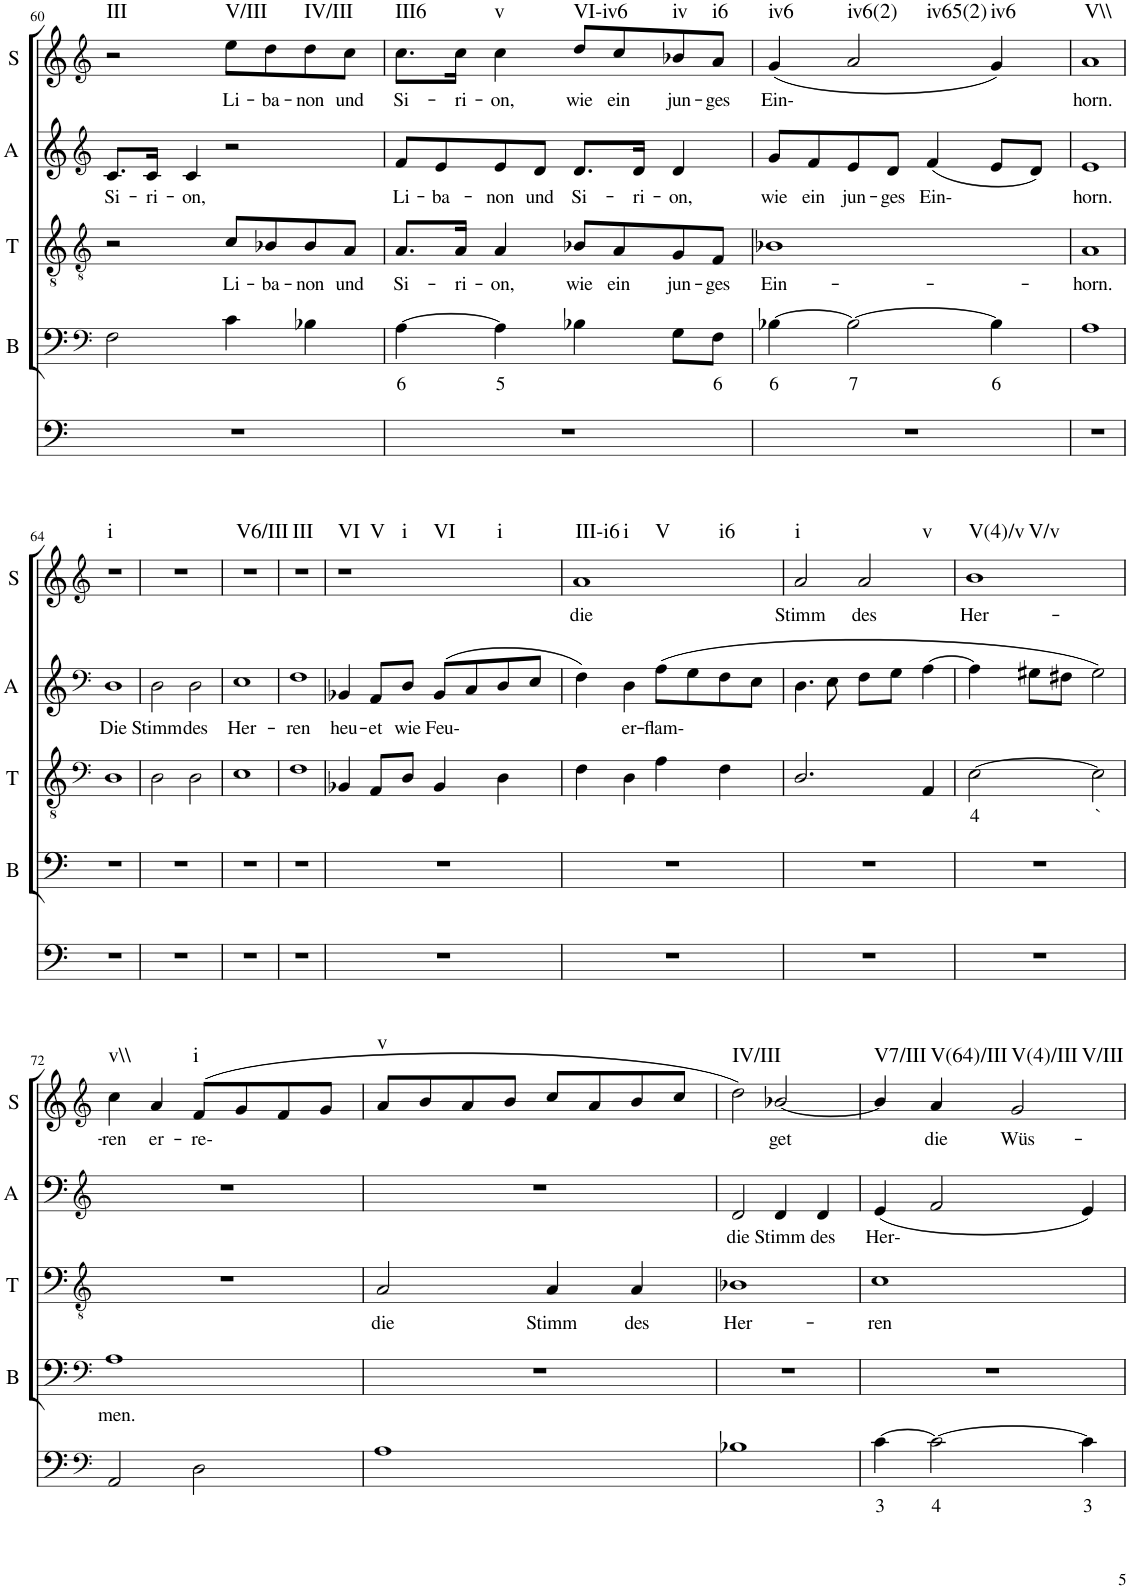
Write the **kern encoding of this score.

**kern	**text	**kern	**text	**kern	**text	**kern	**text	**kern	**text	**harte
*part5	*part5	*part4	*part4	*part3	*part3	*part2	*part2	*part1	*part1	*part1
*staff5	*staff5	*staff4	*staff4	*staff3	*staff3	*staff2	*staff2	*staff1	*staff1	*
*I"Continuo	*	*I"Bass	*	*I"Tenor	*	*I"Alto	*	*I"Soprano	*	*
*	*	*I'B	*	*I'T	*	*I'A	*	*I'S	*	*
!!LO:PB:g=z
*clefF4	*	*clefF4	*	*clefGv2	*	*clefG2	*	*clefG2	*	*
*k[]	*	*k[]	*	*k[]	*	*k[]	*	*k[]	*	*
*M4/4	*	*M4/4	*	*M4/4	*	*M4/4	*	*M4/4	*	*
=60	=60	=60	=60	=60	=60	=60	=60	=60	=60	=60
!	!	!	!	!	!	!	!LO:LY:b	!	!	!LO:H:kt=III
1r	.	2F\	.	2r	.	8.c/L	Si-	2r	.	N
!	!	!	!	!	!	!	!LO:LY:b	!	!	!
.	.	.	.	.	.	16c/Jk	ri-	.	.	.
!	!	!	!	!	!	!	!LO:LY:b	!	!	!
.	.	.	.	.	.	4c/	on,	.	.	.
!	!	!	!	!	!LO:LY:b	!	!	!	!LO:LY:b	!LO:H:kt=V/III
.	.	4c\	.	8c/L	Li-	2r	.	8ee\L	Li-	N
!	!	!	!	!	!LO:LY:b	!	!	!	!LO:LY:b	!
.	.	.	.	8B-X/	ba-	.	.	8dd\	ba-	.
!	!	!	!	!	!LO:LY:b	!	!	!	!LO:LY:b	!LO:H:kt=IV/III
.	.	4B-X\	.	8B-/	non	.	.	8dd\	non	N
!	!	!	!	!	!LO:LY:b	!	!	!	!LO:LY:b	!
.	.	.	.	8A/J	und	.	.	8cc\J	und	.
=61	=61	=61	=61	=61	=61	=61	=61	=61	=61	=61
!	!	!	!LO:LY:b	!	!LO:LY:b	!	!LO:LY:b	!	!LO:LY:b	!LO:H:kt=III6
1r	.	[4A\	6	8.A/L	Si-	8f/L	Li-	8.cc\L	Si-	N
!	!	!	!	!	!	!	!LO:LY:b	!	!	!
.	.	.	.	.	.	8e/	ba-	.	.	.
!	!	!	!	!	!LO:LY:b	!	!	!	!LO:LY:b	!
.	.	.	.	16A/Jk	ri-	.	.	16cc\Jk	ri-	.
!	!	!	!LO:LY:b	!	!LO:LY:b	!	!LO:LY:b	!	!LO:LY:b	!LO:H:kt=v
.	.	4A\]	5	4A/	on,	8e/	non	4cc\	on,	N
!	!	!	!	!	!	!	!LO:LY:b	!	!	!
.	.	.	.	.	.	8d/J	und	.	.	.
!	!	!	!	!	!LO:LY:b	!	!LO:LY:b	!	!LO:LY:b	!LO:H:kt=VI-iv6
.	.	4B-X\	.	8B-X/L	wie	8.d/L	Si-	8dd/L	wie	N
!	!	!	!	!	!LO:LY:b	!	!	!	!LO:LY:b	!
.	.	.	.	8A/	ein	.	.	8cc/	ein	.
!	!	!	!	!	!	!	!LO:LY:b	!	!	!
.	.	.	.	.	.	16d/Jk	ri-	.	.	.
!	!	!	!	!	!LO:LY:b	!	!LO:LY:b	!	!LO:LY:b	!LO:H:kt=iv
.	.	8G\L	.	8G/	jun-	4d/	on,	8b-X/	jun-	N
!	!	!	!LO:LY:b	!	!LO:LY:b	!	!	!	!LO:LY:b	!LO:H:kt=i6
.	.	8F\J	6	8F/J	ges	.	.	8a/J	ges	N
=62	=62	=62	=62	=62	=62	=62	=62	=62	=62	=62
!	!	!	!LO:LY:b	!	!LO:LY:b	!	!LO:LY:b	!	!LO:LY:b	!LO:H:kt=iv6
1r	.	[4B-X\	6	1B-X	Ein-	8g/L	wie	(4g/	Ein-	N
!	!	!	!	!	!	!	!LO:LY:b	!	!	!
.	.	.	.	.	.	8f/	ein	.	.	.
!	!	!	!LO:LY:b	!	!	!	!LO:LY:b	!	!	!LO:H:n=1:kt=iv6(2)
!	!	!	!	!	!	!	!	!	!	!LO:H:n=2:kt=iv65(2)
.	.	2B-\_	7	.	.	8e/	jun-	2a/	.	N N
!	!	!	!	!	!	!	!LO:LY:b	!	!	!
.	.	.	.	.	.	8d/J	ges	.	.	.
!	!	!	!	!	!	!	!LO:LY:b	!	!	!
.	.	.	.	.	.	(4f/	Ein-	.	.	.
!	!	!	!LO:LY:b	!	!	!	!	!	!	!LO:H:kt=iv6
.	.	4B-\]	6	.	.	8e/L	.	4g/)	.	N
.	.	.	.	.	.	8d/J)	.	.	.	.
=63	=63	=63	=63	=63	=63	=63	=63	=63	=63	=63
!	!	!	!	!	!LO:LY:b	!	!LO:LY:b	!	!LO:LY:b	!LO:H:kt=V\\
1r	.	1A	.	1A	horn.	1e	horn.	1a	horn.	N
!!LO:LB:g=z
=64	=64	=64	=64	=64	=64	=64	=64	=64	=64	=64
*	*	*	*	*clefF4	*	*clefF4	*	*clefG2	*	*
!	!	!	!	!	!	!	!LO:LY:b	!	!	!LO:H:kt=i
1r	.	1r	.	1D	.	1D	Die	1r	.	N
=65	=65	=65	=65	=65	=65	=65	=65	=65	=65	=65
!	!	!	!	!	!	!	!LO:LY:b	!	!	!
1r	.	1r	.	2D\	.	2D\	Stimm	1r	.	.
!	!	!	!	!	!	!	!LO:LY:b	!	!	!
.	.	.	.	2D\	.	2D\	des	.	.	.
=66	=66	=66	=66	=66	=66	=66	=66	=66	=66	=66
!	!	!	!	!	!	!	!LO:LY:b	!	!	!LO:H:kt=V6/III
1r	.	1r	.	1E	.	1E	Her-	1r	.	N
=67	=67	=67	=67	=67	=67	=67	=67	=67	=67	=67
!	!	!	!	!	!	!	!LO:LY:b	!	!	!LO:H:kt=III
1r	.	1r	.	1F	.	1F	ren	1r	.	N
=68	=68	=68	=68	=68	=68	=68	=68	=68	=68	=68
!	!	!	!	!	!	!	!LO:LY:b	!	!	!LO:H:n=1:kt=VI
!	!	!	!	!	!	!	!	!	!	!LO:H:n=2:kt=V
!	!	!	!	!	!	!	!	!	!	!LO:H:n=3:kt=i
!	!	!	!	!	!	!	!	!	!	!LO:H:n=4:kt=VI
!	!	!	!	!	!	!	!	!	!	!LO:H:n=5:kt=i
1r	.	1r	.	4BB-X/	.	4BB-X/	heu-	1r	.	N N N N N
!	!	!	!	!	!	!	!LO:LY:b	!	!	!
.	.	.	.	8AA/L	.	8AA/L	et	.	.	.
!	!	!	!	!	!	!	!LO:LY:b	!	!	!
.	.	.	.	8D/J	.	8D/J	wie	.	.	.
!	!	!	!	!	!	!	!LO:LY:b	!	!	!
.	.	.	.	4BB-/	.	(8BB-/L	Feu-	.	.	.
.	.	.	.	.	.	8C/	.	.	.	.
.	.	.	.	4D\	.	8D/	.	.	.	.
.	.	.	.	.	.	8E/J	.	.	.	.
=69	=69	=69	=69	=69	=69	=69	=69	=69	=69	=69
!	!	!	!	!	!	!	!	!	!LO:LY:b	!LO:H:n=1:kt=III-i6
!	!	!	!	!	!	!	!	!	!	!LO:H:n=2:kt=i
!	!	!	!	!	!	!	!	!	!	!LO:H:n=3:kt=V
!	!	!	!	!	!	!	!	!	!	!LO:H:n=4:kt=i6
1r	.	1r	.	4F\	.	4F\)	.	1a	die	N N N N
!	!	!	!	!	!	!	!LO:LY:b	!	!	!
.	.	.	.	4D\	.	4D\	er-	.	.	.
!	!	!	!	!	!	!	!LO:LY:b	!	!	!
.	.	.	.	4A\	.	(8A\L	flam-	.	.	.
.	.	.	.	.	.	8G\	.	.	.	.
.	.	.	.	4F\	.	8F\	.	.	.	.
.	.	.	.	.	.	8E\J	.	.	.	.
=70	=70	=70	=70	=70	=70	=70	=70	=70	=70	=70
!	!	!	!	!	!	!	!	!	!LO:LY:b	!LO:H:kt=i
1r	.	1r	.	2.D/	.	4.D\	.	2a/	Stimm	N
.	.	.	.	.	.	8E\	.	.	.	.
!	!	!	!	!	!	!	!	!	!LO:LY:b	!LO:H:kt=v
.	.	.	.	.	.	8F\L	.	2a/	des	N
.	.	.	.	.	.	8G\J	.	.	.	.
.	.	.	.	4AA/	.	[4A\	.	.	.	.
=71	=71	=71	=71	=71	=71	=71	=71	=71	=71	=71
!	!	!	!	!	!LO:LY:b	!	!	!	!LO:LY:b	!LO:H:n=1:kt=V(4)/v
!	!	!	!	!	!	!	!	!	!	!LO:H:n=2:kt=V/v
1r	.	1r	.	[2E\	4	4A\]	.	1b	Her-	N N
.	.	.	.	.	.	8G#X\L	.	.	.	.
.	.	.	.	.	.	8F#X\J	.	.	.	.
!	!	!	!	!	!LO:LY:b	!	!	!	!	!
.	.	.	.	2E\]	`	2G#\)	.	.	.	.
!!LO:LB:g=z
=72	=72	=72	=72	=72	=72	=72	=72	=72	=72	=72
*clefF4	*	*clefF4	*	*clefGv2	*	*clefG2	*	*clefG2	*	*
!	!	!	!LO:LY:b	!	!	!	!	!	!LO:LY:b	!LO:H:kt=v\\
2AA/	.	1A	men.	1r	.	1r	.	4cc\	ren	N
!	!	!	!	!	!	!	!	!	!LO:LY:b	!
.	.	.	.	.	.	.	.	4a/	er-	.
!	!	!	!	!	!	!	!	!	!LO:LY:b	!LO:H:kt=i
2D\	.	.	.	.	.	.	.	(8f/L	re-	N
.	.	.	.	.	.	.	.	8g/	.	.
.	.	.	.	.	.	.	.	8f/	.	.
.	.	.	.	.	.	.	.	8g/J	.	.
=73	=73	=73	=73	=73	=73	=73	=73	=73	=73	=73
!	!	!	!	!	!LO:LY:b	!	!	!	!	!LO:H:kt=v
1A	.	1r	.	2A/	die	1r	.	8a/L	.	N
.	.	.	.	.	.	.	.	8b/	.	.
.	.	.	.	.	.	.	.	8a/	.	.
.	.	.	.	.	.	.	.	8b/J	.	.
!	!	!	!	!	!LO:LY:b	!	!	!	!	!
.	.	.	.	4A/	Stimm	.	.	8cc/L	.	.
.	.	.	.	.	.	.	.	8a/	.	.
!	!	!	!	!	!LO:LY:b	!	!	!	!	!
.	.	.	.	4A/	des	.	.	8b/	.	.
.	.	.	.	.	.	.	.	8cc/J	.	.
=74	=74	=74	=74	=74	=74	=74	=74	=74	=74	=74
!	!	!	!	!	!LO:LY:b	!	!LO:LY:b	!	!	!LO:H:kt=IV/III
1B-X	.	1r	.	1B-X	Her-	2d/	die	2dd\)	.	N
!	!	!	!	!	!	!	!LO:LY:b	!	!LO:LY:b	!
.	.	.	.	.	.	4d/	Stimm	[2b-X/	get	.
!	!	!	!	!	!	!	!LO:LY:b	!	!	!
.	.	.	.	.	.	4d/	des	.	.	.
=75	=75	=75	=75	=75	=75	=75	=75	=75	=75	=75
!	!LO:LY:b	!	!	!	!LO:LY:b	!	!LO:LY:b	!	!	!LO:H:kt=V7/III
[4c\	3	1r	.	1c	ren	(4e/	Her-	4b-/]	.	N
!	!LO:LY:b	!	!	!	!	!	!	!	!LO:LY:b	!LO:H:kt=V(64)/III
2c\_	4	.	.	.	.	2f/	.	4a/	die	N
!	!	!	!	!	!	!	!	!	!LO:LY:b	!LO:H:n=1:kt=V(4)/III
!	!	!	!	!	!	!	!	!	!	!LO:H:n=2:kt=V/III
.	.	.	.	.	.	.	.	2g/	Wüs-	N N
!	!LO:LY:b	!	!	!	!	!	!	!	!	!
4c\]	3	.	.	.	.	4e/)	.	.	.	.
=	=	=	=	=	=	=	=	=	=	=
*-	*-	*-	*-	*-	*-	*-	*-	*-	*-	*-
